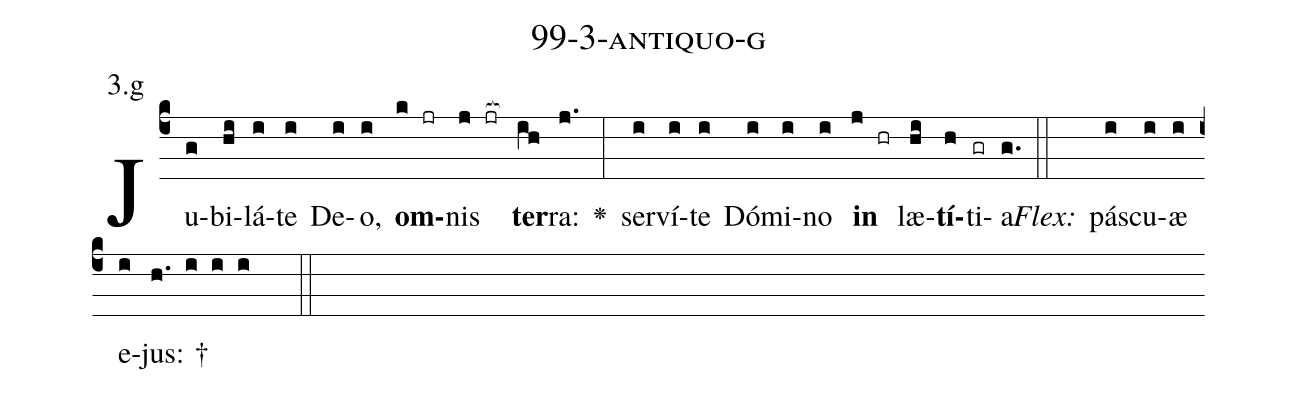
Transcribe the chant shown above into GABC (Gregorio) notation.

name: 99-3-antiquo-g;
annotation: 3.g;
%%
(c4)Ju(g)bi(hi)lá(i)te(i) De(i)o,(i) <b>om</b>(k jr)nis(j jr[ocb:1{]) <b>ter</b>(ih[ocb:0}])ra:(j.) <v>\greheightstar</v>(:) ser(i)ví(i)te(i) Dó(i)mi(i)no(i) <b>in</b>(j hr) læ(hi)<b>tí</b>(h)ti(gr)a.(g.) (::)
<i>Flex:</i>()  pás(i)cu(i)æ(i) e(i)jus: †(h. i i i  ::)

%E(i) u(i) o(j) u(hi) a(h) e.(g.) (::)
